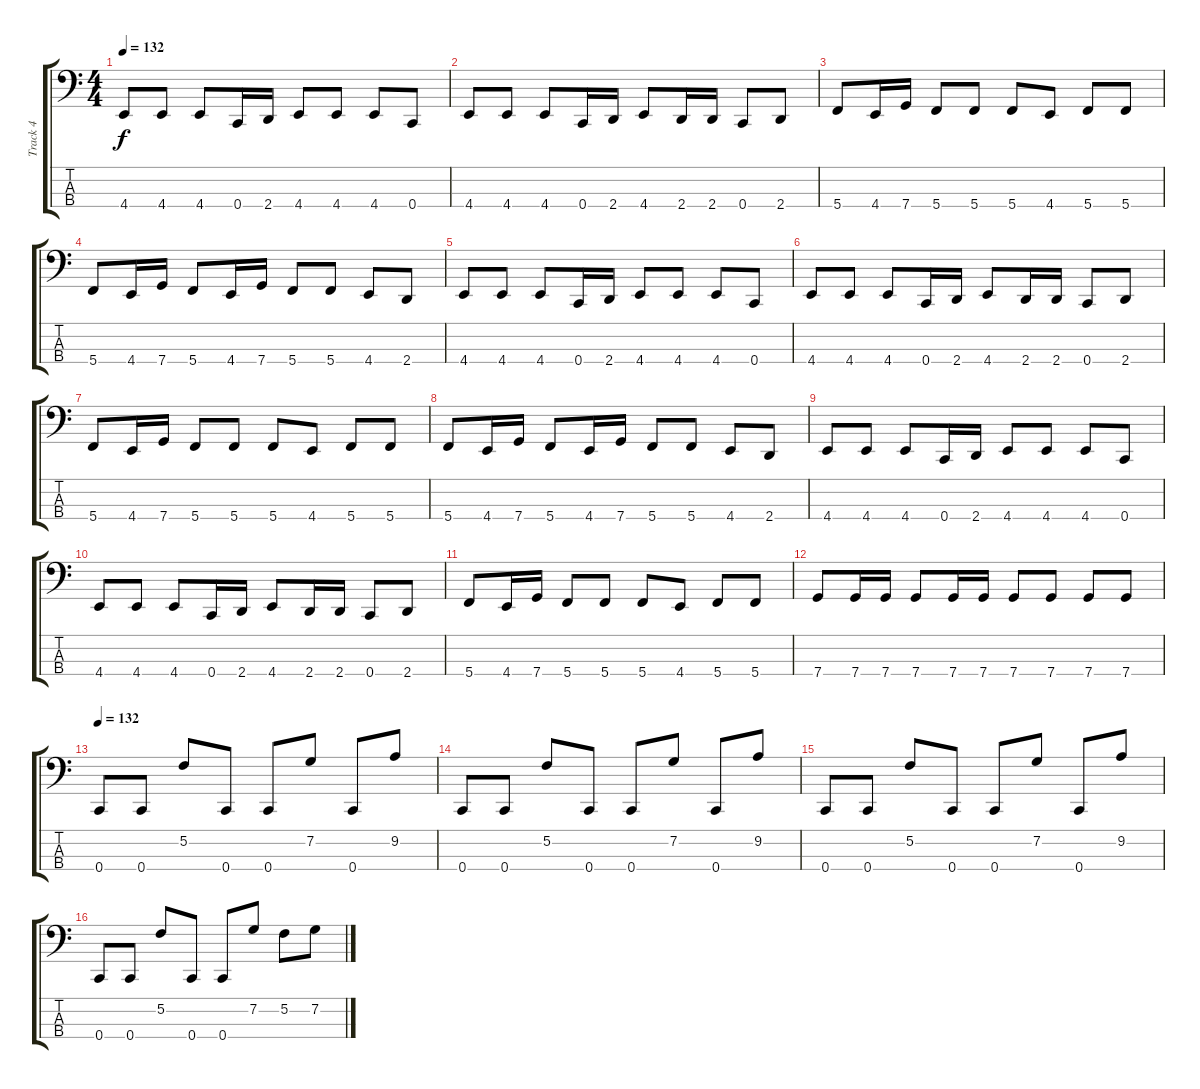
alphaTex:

\track ("Track 4" "Track 4") {instrument electricbasspick}
\staff {score tabs}
\tuning (F2 C2 G1 C1) {hide}
\ts (4 4)
\tempo 132
\clef f4
\ks c
4.4.8{dy f} 4.4.8 4.4.8 0.4.16 2.4.16 4.4.8 4.4.8 4.4.8 0.4.8 |
4.4.8 4.4.8 4.4.8 0.4.16 2.4.16 4.4.8 2.4.16 2.4.16 0.4.8 2.4.8 |
5.4.8 4.4.16 7.4.16 5.4.8 5.4.8 5.4.8 4.4.8 5.4.8 5.4.8 |
5.4.8 4.4.16 7.4.16 5.4.8 4.4.16 7.4.16 5.4.8 5.4.8 4.4.8 2.4.8 |
4.4.8 4.4.8 4.4.8 0.4.16 2.4.16 4.4.8 4.4.8 4.4.8 0.4.8 |
4.4.8 4.4.8 4.4.8 0.4.16 2.4.16 4.4.8 2.4.16 2.4.16 0.4.8 2.4.8 |
5.4.8 4.4.16 7.4.16 5.4.8 5.4.8 5.4.8 4.4.8 5.4.8 5.4.8 |
5.4.8 4.4.16 7.4.16 5.4.8 4.4.16 7.4.16 5.4.8 5.4.8 4.4.8 2.4.8 |
4.4.8 4.4.8 4.4.8 0.4.16 2.4.16 4.4.8 4.4.8 4.4.8 0.4.8 |
4.4.8 4.4.8 4.4.8 0.4.16 2.4.16 4.4.8 2.4.16 2.4.16 0.4.8 2.4.8 |
5.4.8 4.4.16 7.4.16 5.4.8 5.4.8 5.4.8 4.4.8 5.4.8 5.4.8 |
7.4.8 7.4.16 7.4.16 7.4.8 7.4.16 7.4.16 7.4.8 7.4.8 7.4.8 7.4.8 |
\tempo 132
0.4.8 0.4.8 5.2.8 0.4.8 0.4.8 7.2.8 0.4.8 9.2.8 |
0.4.8 0.4.8 5.2.8 0.4.8 0.4.8 7.2.8 0.4.8 9.2.8 |
0.4.8 0.4.8 5.2.8 0.4.8 0.4.8 7.2.8 0.4.8 9.2.8 |
0.4.8 0.4.8 5.2.8 0.4.8 0.4.8 7.2.8 5.2.8 7.2.8
